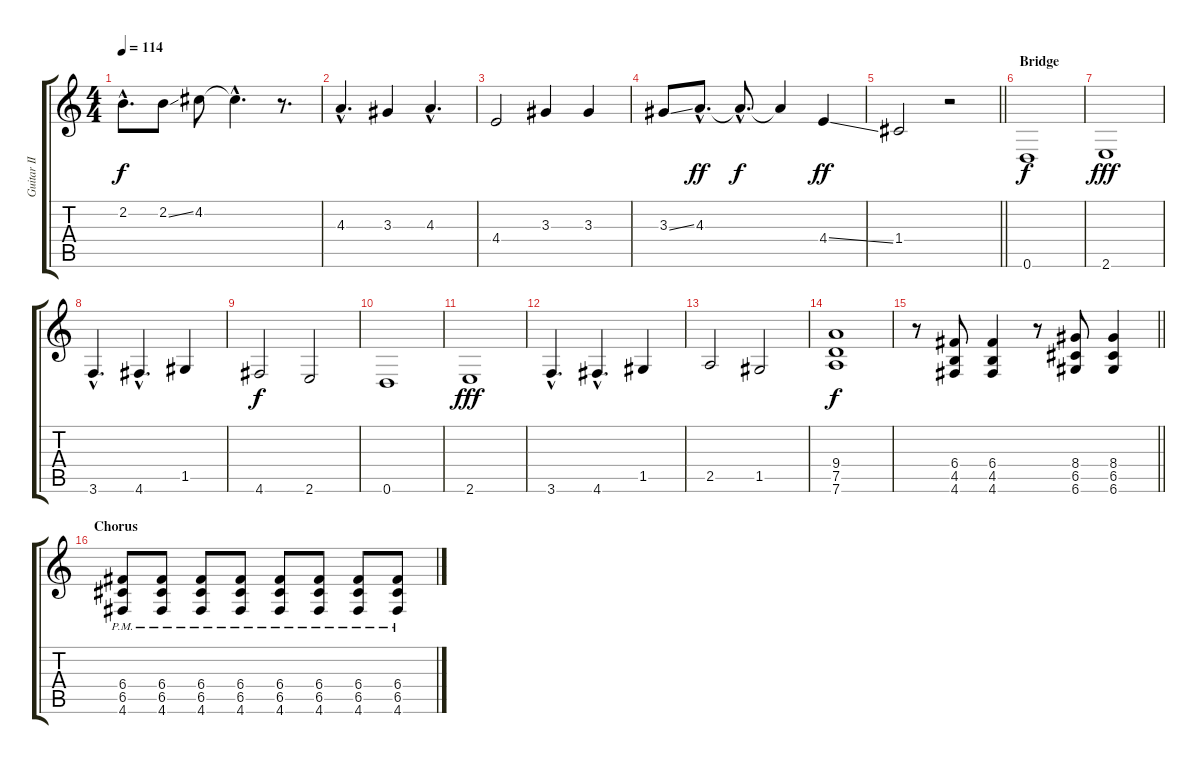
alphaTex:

\track ("Guitar II" "Guitar II") {instrument distortionguitar}
\staff {score tabs}
\tuning (D4 A3 F3 C3 G2 D2) {hide}
\ts (4 4)
\tempo 114
\clef g2
\ks c
2.2{hac}.8{d dy f} 2.2{ss}.8 4.2.8 4.2{hac t}.4{d} r.8{d} |
4.3{hac}.4{d} 3.3.4 4.3{hac}.4{d} |
4.4.2 3.3.4 3.3.4 |
3.3{ss}.8 4.3{hac}.8{d dy ff} 4.3{hac t}.8{d dy f} 4.3{t}.4 4.4{ss}.4{dy ff} |
\barLineRight lightlight
1.4.2 r.2 |
\section ("" "Bridge")
0.6.1{dy f instrument distortionguitar} |
2.6.1{dy fff} |
3.6{hac}.4{d} 4.6{hac}.4{d} 1.5.4 |
4.6.2{dy f} 2.6.2 |
0.6.1 |
2.6.1{dy fff} |
3.6{hac}.4{d} 4.6{hac}.4{d} 1.5.4 |
2.5.2 1.5.2 |
(9.4 7.5 7.6).1{dy f} |
\barLineRight lightlight
r.8 (6.4 4.5 4.6).8 (6.4 4.5 4.6).4 r.8 (8.4 6.5 6.6).8 (8.4 6.5 6.6).4 |
\section ("" "Chorus")
(6.4{pm} 6.5{pm} 4.6{pm}).8 (6.4{pm} 6.5{pm} 4.6{pm}).8 (6.4{pm} 6.5{pm} 4.6{pm}).8 (6.4{pm} 6.5{pm} 4.6{pm}).8 (6.4{pm} 6.5 4.6{pm}).8 (6.4{pm} 6.5 4.6{pm}).8 (6.4 6.5 4.6{pm}).8 (6.4 6.5 4.6{pm}).8
